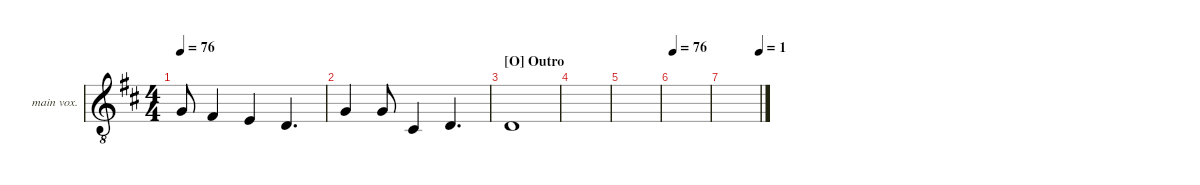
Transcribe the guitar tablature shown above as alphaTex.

\defaultSystemsLayout 4
\hideDynamics
\bracketExtendMode nobrackets
\firstSystemTrackNameOrientation horizontal
\otherSystemsTrackNameOrientation horizontal
\track ("main vox." "main vox.") {instrument oboe}
\staff {score}
\tuning (E4 B3 G3 D3 A2 E2)
\ts (4 4)
\tempo 76
\clef g2
\ottava 8vb
\ks d
5.4{acc forcenatural}.8{dy mf} 4.4{acc #}.4 2.4{acc forcenatural}.4 0.4{acc forcenatural}.4{d} |
0.3{acc forcenatural}.4 0.3{acc forcenatural}.8 4.5{acc #}.4 5.5{acc forcenatural}.4{d} |
\section ("O" "Outro")
5.5{acc forcenatural}.1 |
|
|
\tempo 76
|
\tempo (1 1)
